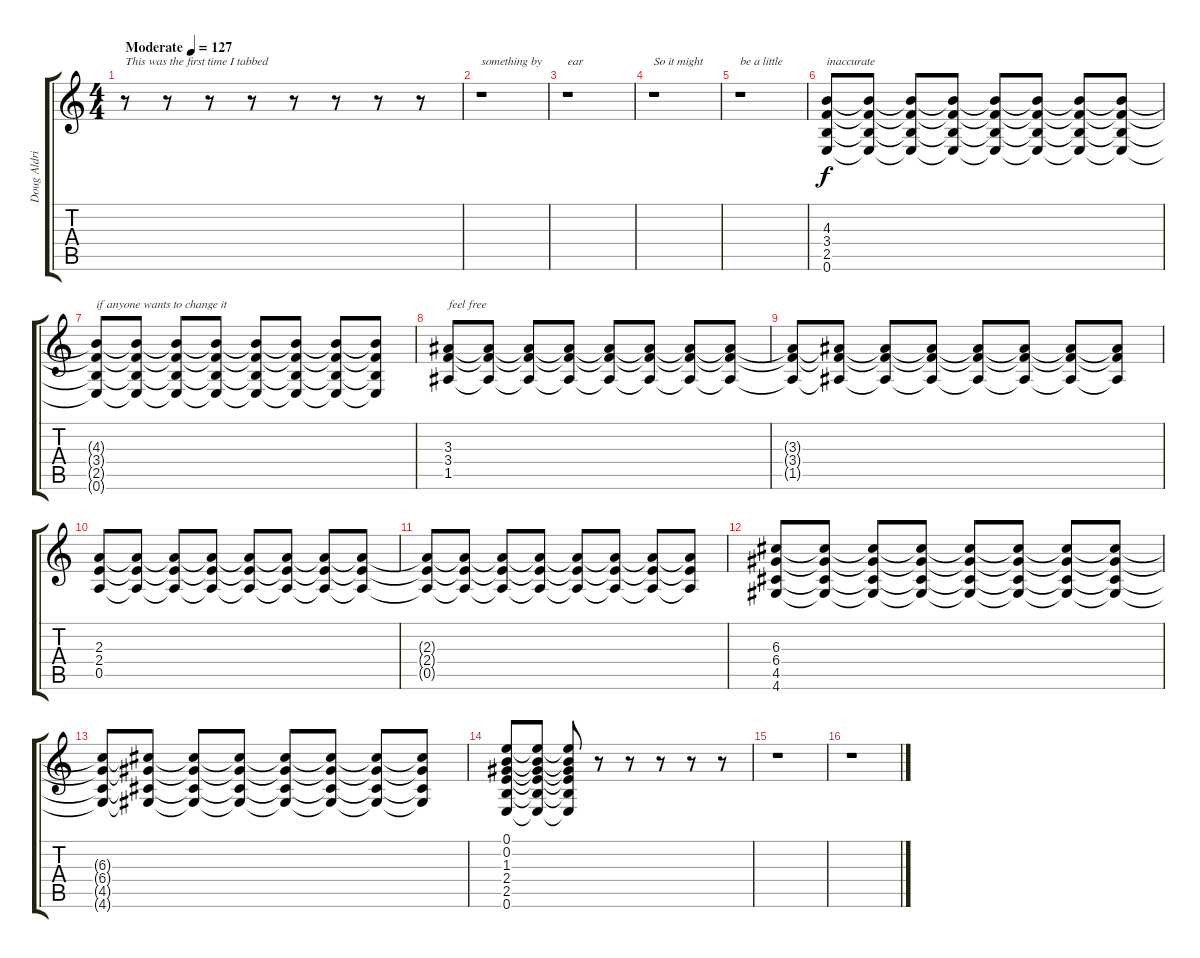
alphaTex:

\track ("Doug Aldrich" "Doug Aldri") {instrument distortionguitar}
\staff {score tabs}
\tuning (E4 B3 G3 D3 A2 E2) {hide}
\ts (4 4)
\tempo (127 "Moderate")
\clef g2
\ks c
r.8{txt "This was the first time I tabbed" dy f instrument distortionguitar} r.8 r.8 r.8 r.8 r.8 r.8 r.8 |
r.1{txt "something by"} |
r.1{txt "ear"} |
r.1{txt "So it might"} |
r.1{txt "be a little"} |
(4.3 3.4 2.5 0.6).8{txt "inaccurate"} (4.3{t} 3.4{t} 2.5{t} 0.6{t}).8 (4.3{t} 3.4{t} 2.5{t} 0.6{t}).8 (4.3{t} 3.4{t} 2.5{t} 0.6{t}).8 (4.3{t} 3.4{t} 2.5{t} 0.6{t}).8 (4.3{t} 3.4{t} 2.5{t} 0.6{t}).8 (4.3{t} 3.4{t} 2.5{t} 0.6{t}).8 (4.3{t} 3.4{t} 2.5{t} 0.6{t}).8 |
(4.3{t} 3.4{t} 2.5{t} 0.6{t}).8{txt "if anyone wants to change it"} (4.3{t} 3.4{t} 2.5{t} 0.6{t}).8 (4.3{t} 3.4{t} 2.5{t} 0.6{t}).8 (4.3{t} 3.4{t} 2.5{t} 0.6{t}).8 (4.3{t} 3.4{t} 2.5{t} 0.6{t}).8 (4.3{t} 3.4{t} 2.5{t} 0.6{t}).8 (4.3{t} 3.4{t} 2.5{t} 0.6{t}).8 (4.3{t} 3.4{t} 2.5{t} 0.6{t}).8 |
(3.3 3.4 1.5).8{txt "feel free"} (3.3{t} 3.4{t} 1.5{t}).8 (3.3{t} 3.4{t} 1.5{t}).8 (3.3{t} 3.4{t} 1.5{t}).8 (3.3{t} 3.4{t} 1.5{t}).8 (3.3{t} 3.4{t} 1.5{t}).8 (3.3{t} 3.4{t} 1.5{t}).8 (3.3{t} 3.4{t} 1.5{t}).8 |
(3.3{t} 3.4{t} 1.5{t}).8 (3.3{t} 3.4{t} 1.5{t}).8 (3.3{t} 3.4{t} 1.5{t}).8 (3.3{t} 3.4{t} 1.5{t}).8 (3.3{t} 3.4{t} 1.5{t}).8 (3.3{t} 3.4{t} 1.5{t}).8 (3.3{t} 3.4{t} 1.5{t}).8 (3.3{t} 3.4{t} 1.5{t}).8 |
(2.3 2.4 0.5).8 (2.3{t} 2.4{t} 0.5{t}).8 (2.3{t} 2.4{t} 0.5{t}).8 (2.3{t} 2.4{t} 0.5{t}).8 (2.3{t} 2.4{t} 0.5{t}).8 (2.3{t} 2.4{t} 0.5{t}).8 (2.3{t} 2.4{t} 0.5{t}).8 (2.3{t} 2.4{t} 0.5{t}).8 |
(2.3{t} 2.4{t} 0.5{t}).8 (2.3{t} 2.4{t} 0.5{t}).8 (2.3{t} 2.4{t} 0.5{t}).8 (2.3{t} 2.4{t} 0.5{t}).8 (2.3{t} 2.4{t} 0.5{t}).8 (2.3{t} 2.4{t} 0.5{t}).8 (2.3{t} 2.4{t} 0.5{t}).8 (2.3{t} 2.4{t} 0.5{t}).8 |
(6.3 6.4 4.5 4.6).8 (6.3{t} 6.4{t} 4.5{t} 4.6{t}).8 (6.3{t} 6.4{t} 4.5{t} 4.6{t}).8 (6.3{t} 6.4{t} 4.5{t} 4.6{t}).8 (6.3{t} 6.4{t} 4.5{t} 4.6{t}).8 (6.3{t} 6.4{t} 4.5{t} 4.6{t}).8 (6.3{t} 6.4{t} 4.5{t} 4.6{t}).8 (6.3{t} 6.4{t} 4.5{t} 4.6{t}).8 |
(6.3{t} 6.4{t} 4.5{t} 4.6{t}).8 (6.3{t} 6.4{t} 4.5{t} 4.6{t}).8 (6.3{t} 6.4{t} 4.5{t} 4.6{t}).8 (6.3{t} 6.4{t} 4.5{t} 4.6{t}).8 (6.3{t} 6.4{t} 4.5{t} 4.6{t}).8 (6.3{t} 6.4{t} 4.5{t} 4.6{t}).8 (6.3{t} 6.4{t} 4.5{t} 4.6{t}).8 (6.3{t} 6.4{t} 4.5{t} 4.6{t}).8 |
(0.1 0.2 1.3 2.4 2.5 0.6).8 (0.1{t} 0.2{t} 1.3{t} 2.4{t} 2.5{t} 0.6{t}).8 (0.1{t} 0.2{t} 1.3{t} 2.4{t} 2.5{t} 0.6{t}).8 r.8 r.8 r.8 r.8 r.8 |
r.1 |
r.1
